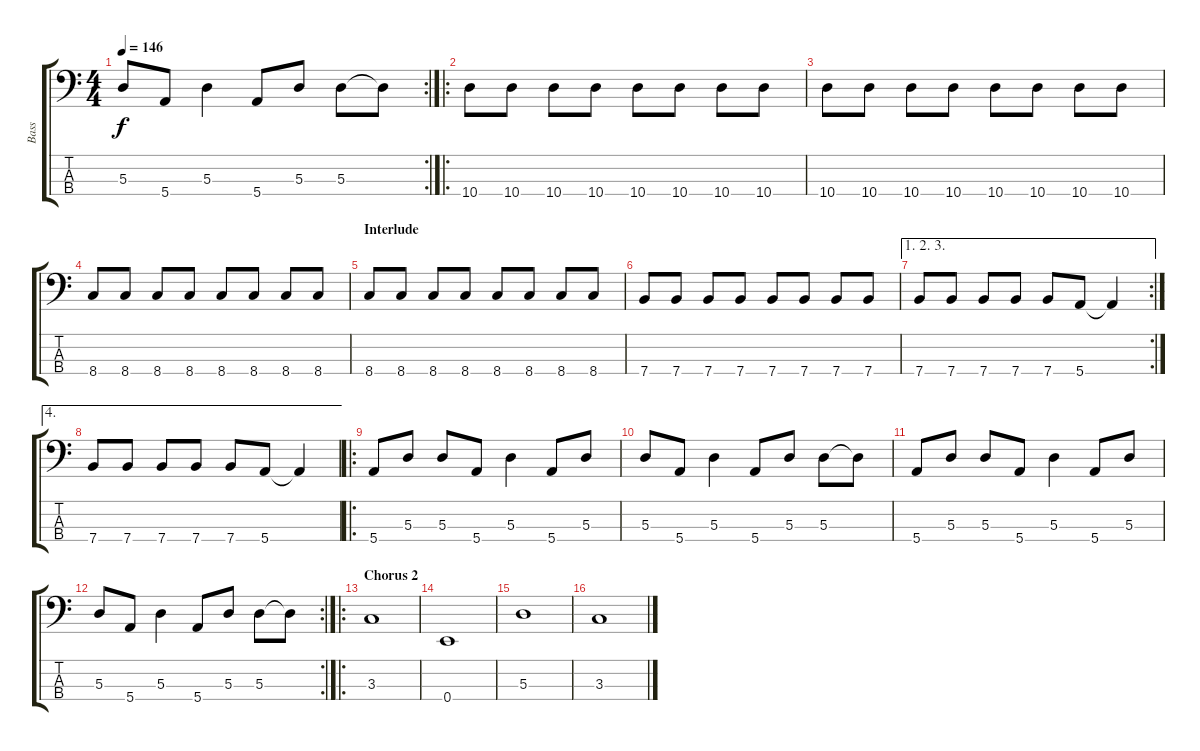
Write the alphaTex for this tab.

\track ("Bass" "Bass") {instrument electricbassfinger}
\staff {score tabs}
\tuning (G2 D2 A1 E1) {hide}
\rc 2
\ts (4 4)
\tempo 146
\clef f4
\ks c
5.3.8{dy f} 5.4.8 5.3.4 5.4.8 5.3.8 5.3.8 5.3{t}.8 |
\ro
10.4.8 10.4.8 10.4.8 10.4.8 10.4.8 10.4.8 10.4.8 10.4.8 |
10.4.8 10.4.8 10.4.8 10.4.8 10.4.8 10.4.8 10.4.8 10.4.8 |
8.4.8 8.4.8 8.4.8 8.4.8 8.4.8 8.4.8 8.4.8 8.4.8 |
\section ("" "Interlude")
8.4.8 8.4.8 8.4.8 8.4.8 8.4.8 8.4.8 8.4.8 8.4.8 |
7.4.8 7.4.8 7.4.8 7.4.8 7.4.8 7.4.8 7.4.8 7.4.8 |
\ae (1 2 3)
\rc 2
7.4.8 7.4.8 7.4.8 7.4.8 7.4.8 5.4.8 5.4{t}.4 |
\ae 4
7.4.8 7.4.8 7.4.8 7.4.8 7.4.8 5.4.8 5.4{t}.4 |
\ro
5.4.8 5.3.8 5.3.8 5.4.8 5.3.4 5.4.8 5.3.8 |
5.3.8 5.4.8 5.3.4 5.4.8 5.3.8 5.3.8 5.3{t}.8 |
5.4.8 5.3.8 5.3.8 5.4.8 5.3.4 5.4.8 5.3.8 |
\rc 2
5.3.8 5.4.8 5.3.4 5.4.8 5.3.8 5.3.8 5.3{t}.8 |
\ro
\section ("" "Chorus 2")
3.3.1 |
0.4.1 |
5.3.1 |
3.3.1
